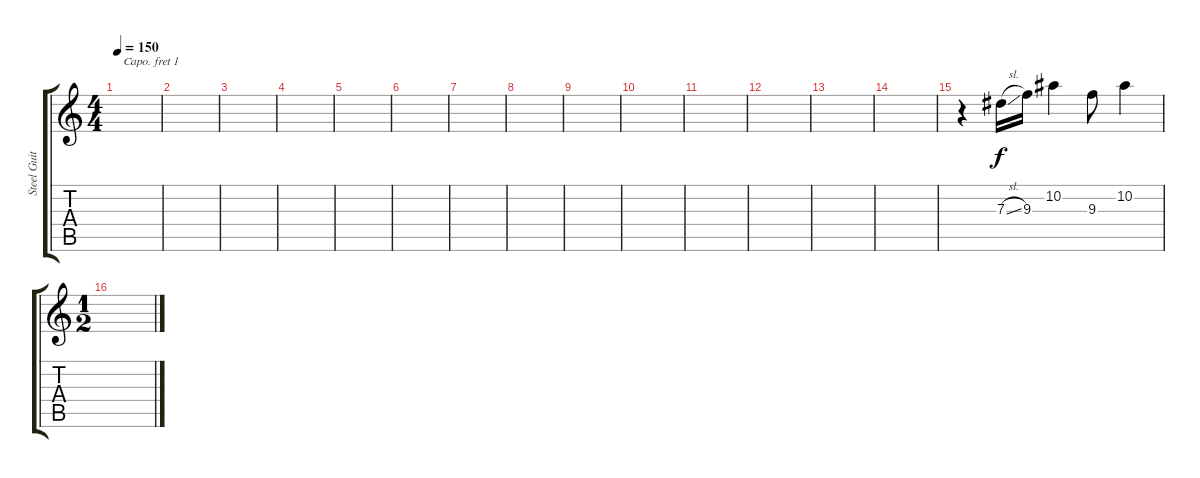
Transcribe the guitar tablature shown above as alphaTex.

\track ("Steel Guitar" "Steel Guit") {instrument acousticguitarsteel}
\staff {score tabs}
\capo 1
\tuning (E4 B3 G3 D3 A2 E2) {hide}
\ts (4 4)
\tempo 150
\clef g2
\ks c
|
|
|
|
|
|
|
|
|
|
|
|
|
|
r.4 7.3{sl}.16 9.3.16 10.2.4 9.3.8 10.2.4 |
\ts (1 2)
